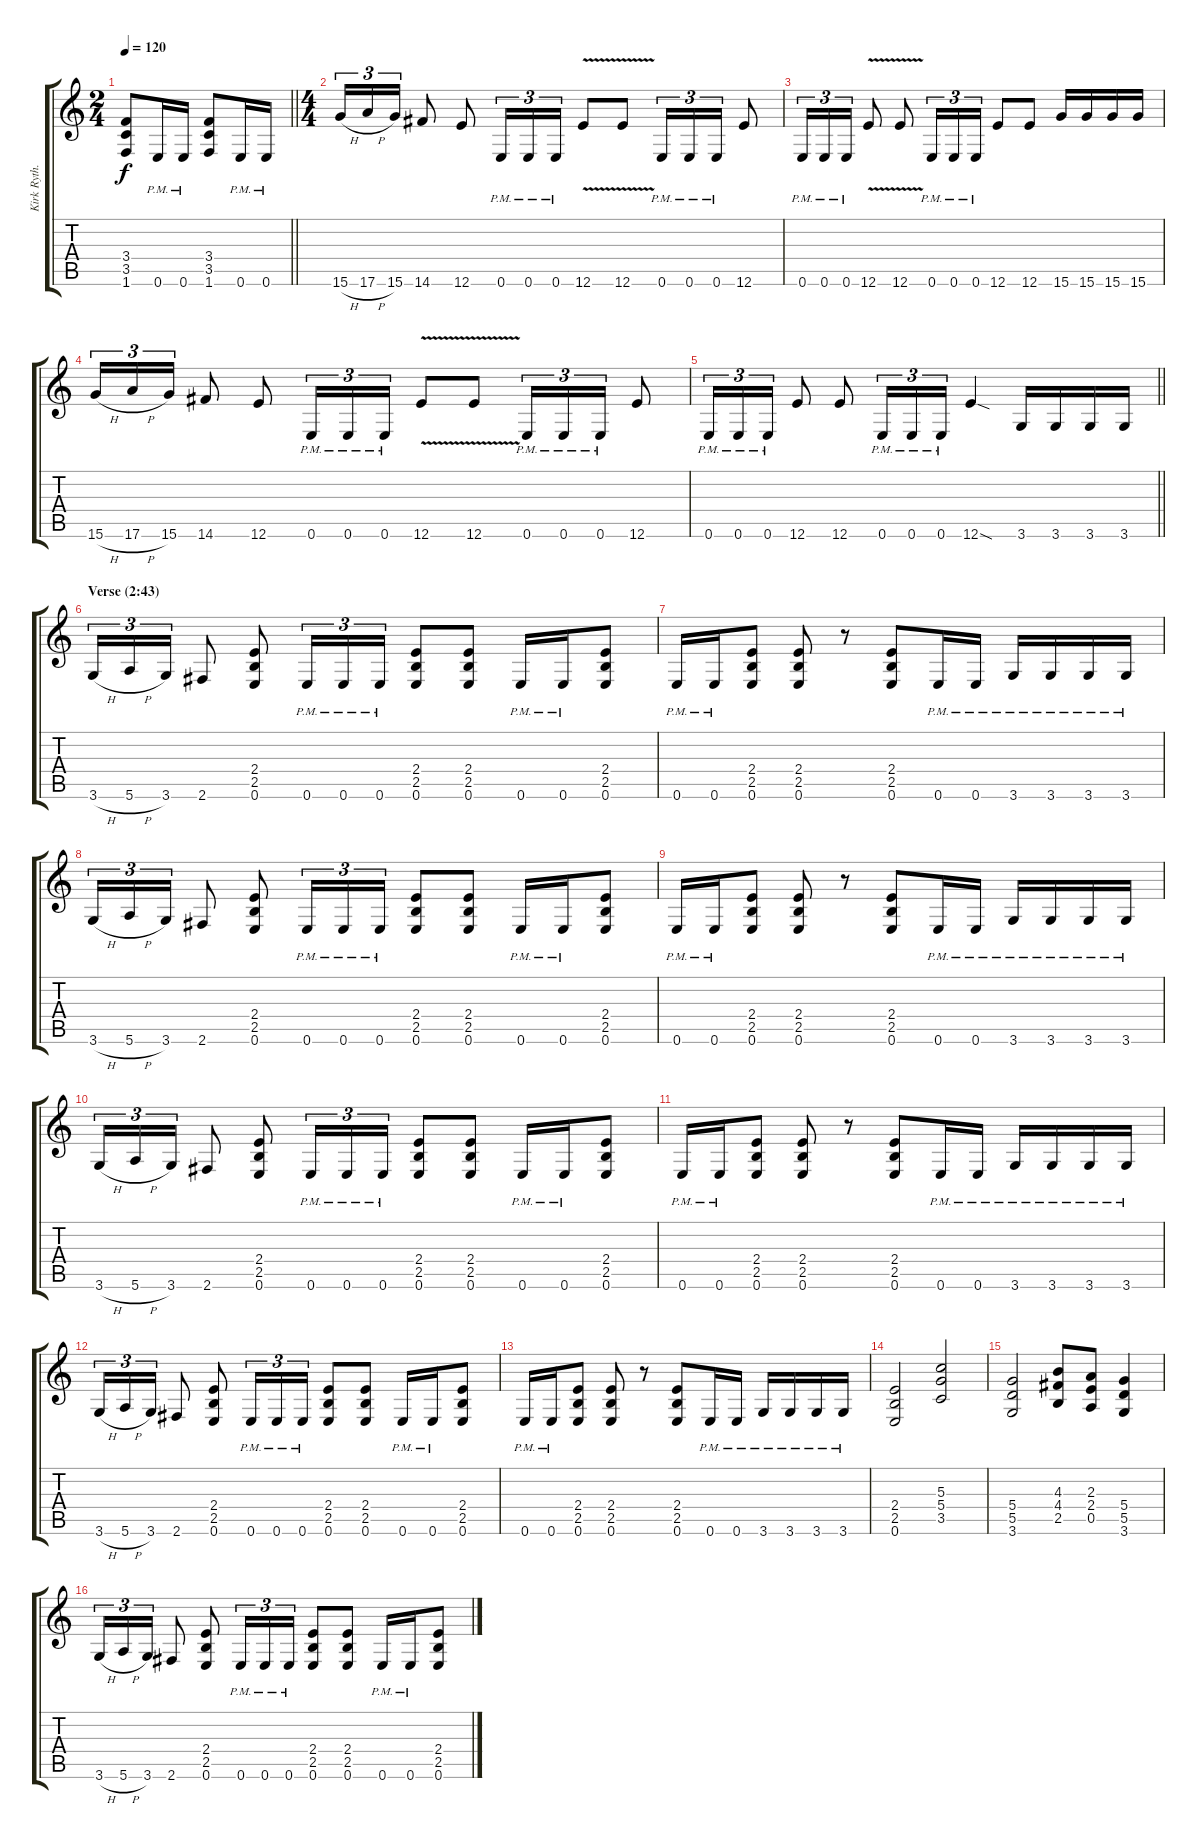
\track ("Kirk Ryth." "Kirk Ryth.") {instrument distortionguitar}
\staff {score tabs}
\tuning (E4 B3 G3 D3 A2 E2) {hide}
\ts (2 4)
\tempo 120
\clef g2
\barLineRight lightlight
\ks c
(3.4 3.5 1.6).8{dy f} 0.6{pm}.16 0.6{pm}.16 (3.4 3.5 1.6).8 0.6{pm}.16 0.6{pm}.16 |
\ts (4 4)
15.6{h}.16{tu (3 2)} 17.6{h}.16{tu (3 2)} 15.6.16{tu (3 2)} 14.6.8 12.6.8 0.6{pm}.16{tu (3 2)} 0.6{pm}.16{tu (3 2)} 0.6{pm}.16{tu (3 2)} 12.6{v}.8 12.6{v}.8 0.6{pm}.16{tu (3 2)} 0.6{pm}.16{tu (3 2)} 0.6{pm}.16{tu (3 2)} 12.6.8 |
0.6{pm}.16{tu (3 2)} 0.6{pm}.16{tu (3 2)} 0.6{pm}.16{tu (3 2)} 12.6{v}.8 12.6{v}.8 0.6{pm}.16{tu (3 2)} 0.6{pm}.16{tu (3 2)} 0.6{pm}.16{tu (3 2)} 12.6.8 12.6.8 15.6.16 15.6.16 15.6.16 15.6.16 |
15.6{h}.16{tu (3 2)} 17.6{h}.16{tu (3 2)} 15.6.16{tu (3 2)} 14.6.8 12.6.8 0.6{pm}.16{tu (3 2)} 0.6{pm}.16{tu (3 2)} 0.6{pm}.16{tu (3 2)} 12.6{v}.8 12.6{v}.8 0.6{pm}.16{tu (3 2)} 0.6{pm}.16{tu (3 2)} 0.6{pm}.16{tu (3 2)} 12.6.8 |
\barLineRight lightlight
0.6{pm}.16{tu (3 2)} 0.6{pm}.16{tu (3 2)} 0.6{pm}.16{tu (3 2)} 12.6.8 12.6.8 0.6{pm}.16{tu (3 2)} 0.6{pm}.16{tu (3 2)} 0.6{pm}.16{tu (3 2)} 12.6{sod}.4 3.6.16 3.6.16 3.6.16 3.6.16 |
\section ("" "Verse (2:43)")
3.6{h}.16{tu (3 2)} 5.6{h}.16{tu (3 2)} 3.6.16{tu (3 2)} 2.6.8 (2.4 2.5 0.6).8 0.6{pm}.16{tu (3 2)} 0.6{pm}.16{tu (3 2)} 0.6{pm}.16{tu (3 2)} (2.4 2.5 0.6).8 (2.4 2.5 0.6).8 0.6{pm}.16 0.6{pm}.16 (2.4 2.5 0.6).8 |
0.6{pm}.16 0.6{pm}.16 (2.4 2.5 0.6).8 (2.4 2.5 0.6).8 r.8 (2.4 2.5 0.6).8 0.6{pm}.16 0.6{pm}.16 3.6{pm}.16 3.6{pm}.16 3.6{pm}.16 3.6{pm}.16 |
3.6{h}.16{tu (3 2)} 5.6{h}.16{tu (3 2)} 3.6.16{tu (3 2)} 2.6.8 (2.4 2.5 0.6).8 0.6{pm}.16{tu (3 2)} 0.6{pm}.16{tu (3 2)} 0.6{pm}.16{tu (3 2)} (2.4 2.5 0.6).8 (2.4 2.5 0.6).8 0.6{pm}.16 0.6{pm}.16 (2.4 2.5 0.6).8 |
0.6{pm}.16 0.6{pm}.16 (2.4 2.5 0.6).8 (2.4 2.5 0.6).8 r.8 (2.4 2.5 0.6).8 0.6{pm}.16 0.6{pm}.16 3.6{pm}.16 3.6{pm}.16 3.6{pm}.16 3.6{pm}.16 |
3.6{h}.16{tu (3 2)} 5.6{h}.16{tu (3 2)} 3.6.16{tu (3 2)} 2.6.8 (2.4 2.5 0.6).8 0.6{pm}.16{tu (3 2)} 0.6{pm}.16{tu (3 2)} 0.6{pm}.16{tu (3 2)} (2.4 2.5 0.6).8 (2.4 2.5 0.6).8 0.6{pm}.16 0.6{pm}.16 (2.4 2.5 0.6).8 |
0.6{pm}.16 0.6{pm}.16 (2.4 2.5 0.6).8 (2.4 2.5 0.6).8 r.8 (2.4 2.5 0.6).8 0.6{pm}.16 0.6{pm}.16 3.6{pm}.16 3.6{pm}.16 3.6{pm}.16 3.6{pm}.16 |
3.6{h}.16{tu (3 2)} 5.6{h}.16{tu (3 2)} 3.6.16{tu (3 2)} 2.6.8 (2.4 2.5 0.6).8 0.6{pm}.16{tu (3 2)} 0.6{pm}.16{tu (3 2)} 0.6{pm}.16{tu (3 2)} (2.4 2.5 0.6).8 (2.4 2.5 0.6).8 0.6{pm}.16 0.6{pm}.16 (2.4 2.5 0.6).8 |
0.6{pm}.16 0.6{pm}.16 (2.4 2.5 0.6).8 (2.4 2.5 0.6).8 r.8 (2.4 2.5 0.6).8 0.6{pm}.16 0.6{pm}.16 3.6{pm}.16 3.6{pm}.16 3.6{pm}.16 3.6{pm}.16 |
(2.4 2.5 0.6).2 (5.3 5.4 3.5).2 |
(5.4 5.5 3.6).2 (4.3 4.4 2.5).8 (2.3 2.4 0.5).8 (5.4 5.5 3.6).4 |
3.6{h}.16{tu (3 2)} 5.6{h}.16{tu (3 2)} 3.6.16{tu (3 2)} 2.6.8 (2.4 2.5 0.6).8 0.6{pm}.16{tu (3 2)} 0.6{pm}.16{tu (3 2)} 0.6{pm}.16{tu (3 2)} (2.4 2.5 0.6).8 (2.4 2.5 0.6).8 0.6{pm}.16 0.6{pm}.16 (2.4 2.5 0.6).8
